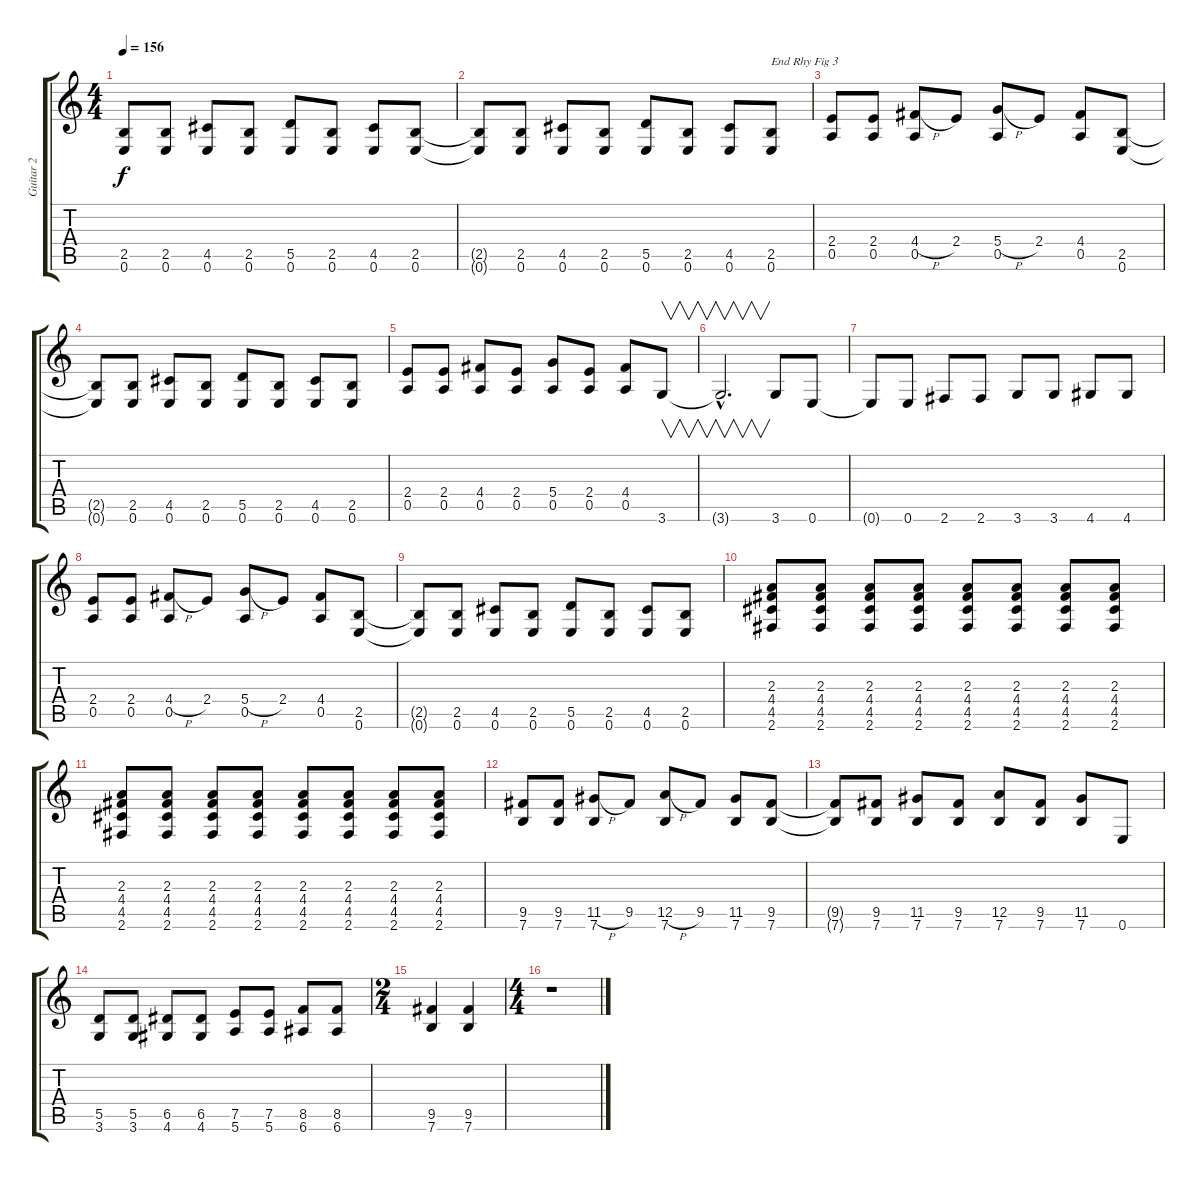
\track ("Guitar 2" "Guitar 2") {instrument overdrivenguitar}
\staff {score tabs}
\tuning (E4 B3 G3 D3 A2 E2) {hide}
\ts (4 4)
\tempo 156
\clef g2
\ks c
(2.5{t} 0.6{t}).8{dy f} (2.5 0.6).8 (4.5 0.6).8 (2.5 0.6).8 (5.5 0.6).8 (2.5 0.6).8 (4.5 0.6).8 (2.5 0.6).8 |
(2.5{t} 0.6{t}).8 (2.5 0.6).8 (4.5 0.6).8 (2.5 0.6).8 (5.5 0.6).8 (2.5 0.6).8 (4.5 0.6).8 (2.5 0.6).8{txt "End Rhy Fig 3"} |
(2.4 0.5).8 (2.4 0.5).8 (4.4{h} 0.5).8 2.4.8 (5.4{h} 0.5).8 2.4.8 (4.4 0.5).8 (2.5 0.6).8 |
(2.5{t} 0.6{t}).8 (2.5 0.6).8 (4.5 0.6).8 (2.5 0.6).8 (5.5 0.6).8 (2.5 0.6).8 (4.5 0.6).8 (2.5 0.6).8 |
(2.4 0.5).8 (2.4 0.5).8 (4.4 0.5).8 (2.4 0.5).8 (5.4 0.5).8 (2.4 0.5).8 (4.4 0.5).8 3.6.8{v} |
3.6{hac t}.2{v d} 3.6.8 0.6.8 |
0.6{t}.8 0.6.8 2.6.8 2.6.8 3.6.8 3.6.8 4.6.8 4.6.8 |
(2.4 0.5).8 (2.4 0.5).8 (4.4{h} 0.5).8 2.4.8 (5.4{h} 0.5).8 2.4.8 (4.4 0.5).8 (2.5 0.6).8 |
(2.5{t} 0.6{t}).8 (2.5 0.6).8 (4.5 0.6).8 (2.5 0.6).8 (5.5 0.6).8 (2.5 0.6).8 (4.5 0.6).8 (2.5 0.6).8 |
(2.3 4.4 4.5 2.6).8 (2.3 4.4 4.5 2.6).8 (2.3 4.4 4.5 2.6).8 (2.3 4.4 4.5 2.6).8 (2.3 4.4 4.5 2.6).8 (2.3 4.4 4.5 2.6).8 (2.3 4.4 4.5 2.6).8 (2.3 4.4 4.5 2.6).8 |
(2.3 4.4 4.5 2.6).8 (2.3 4.4 4.5 2.6).8 (2.3 4.4 4.5 2.6).8 (2.3 4.4 4.5 2.6).8 (2.3 4.4 4.5 2.6).8 (2.3 4.4 4.5 2.6).8 (2.3 4.4 4.5 2.6).8 (2.3 4.4 4.5 2.6).8 |
(9.5 7.6).8 (9.5 7.6).8 (11.5{h} 7.6).8 9.5.8 (12.5{h} 7.6).8 9.5.8 (11.5 7.6).8 (9.5 7.6).8 |
(9.5{t} 7.6{t}).8 (9.5 7.6).8 (11.5 7.6).8 (9.5 7.6).8 (12.5 7.6).8 (9.5 7.6).8 (11.5 7.6).8 0.6.8 |
(5.5 3.6).8 (5.5 3.6).8 (6.5 4.6).8 (6.5 4.6).8 (7.5 5.6).8 (7.5 5.6).8 (8.5 6.6).8 (8.5 6.6).8 |
\ts (2 4)
(9.5 7.6).4 (9.5 7.6).4 |
\ts (4 4)
r.1
